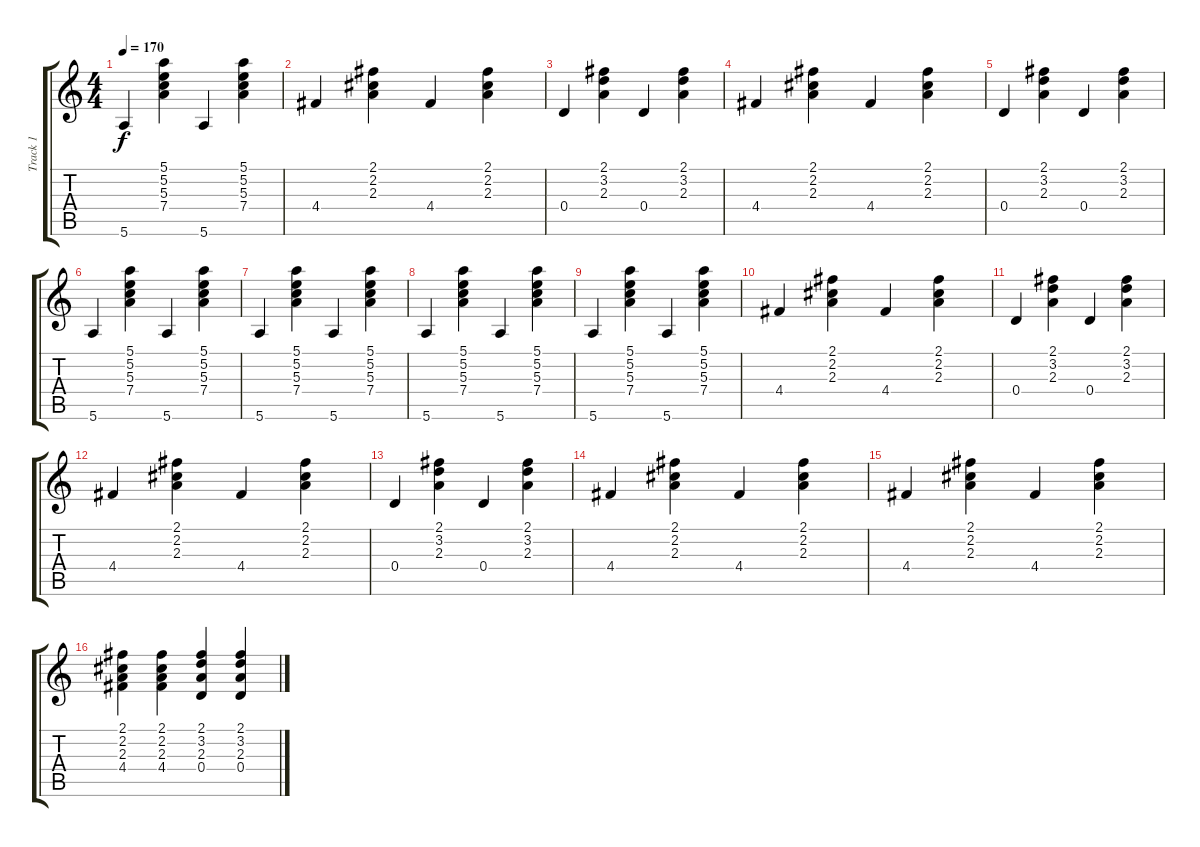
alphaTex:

\track ("Track 1" "Track 1") {instrument electricguitarclean}
\staff {score tabs}
\tuning (E4 B3 G3 D3 A2 E2) {hide}
\ts (4 4)
\tempo 170
\clef g2
\ks c
5.6.4{dy f} (5.1 5.2 5.3 7.4).4 5.6.4 (5.1 5.2 5.3 7.4).4 |
4.4.4 (2.1 2.2 2.3).4 4.4.4 (2.1 2.2 2.3).4 |
0.4.4 (2.1 3.2 2.3).4 0.4.4 (2.1 3.2 2.3).4 |
4.4.4 (2.1 2.2 2.3).4 4.4.4 (2.1 2.2 2.3).4 |
0.4.4 (2.1 3.2 2.3).4 0.4.4 (2.1 3.2 2.3).4 |
5.6.4 (5.1 5.2 5.3 7.4).4 5.6.4 (5.1 5.2 5.3 7.4).4 |
5.6.4 (5.1 5.2 5.3 7.4).4 5.6.4 (5.1 5.2 5.3 7.4).4 |
5.6.4 (5.1 5.2 5.3 7.4).4 5.6.4 (5.1 5.2 5.3 7.4).4 |
5.6.4 (5.1 5.2 5.3 7.4).4 5.6.4 (5.1 5.2 5.3 7.4).4 |
4.4.4 (2.1 2.2 2.3).4 4.4.4 (2.1 2.2 2.3).4 |
0.4.4 (2.1 3.2 2.3).4 0.4.4 (2.1 3.2 2.3).4 |
4.4.4 (2.1 2.2 2.3).4 4.4.4 (2.1 2.2 2.3).4 |
0.4.4 (2.1 3.2 2.3).4 0.4.4 (2.1 3.2 2.3).4 |
4.4.4 (2.1 2.2 2.3).4 4.4.4 (2.1 2.2 2.3).4 |
4.4.4 (2.1 2.2 2.3).4 4.4.4 (2.1 2.2 2.3).4 |
(2.1 2.2 2.3 4.4).4 (2.1 2.2 2.3 4.4).4 (2.1 3.2 2.3 0.4).4 (2.1 3.2 2.3 0.4).4
